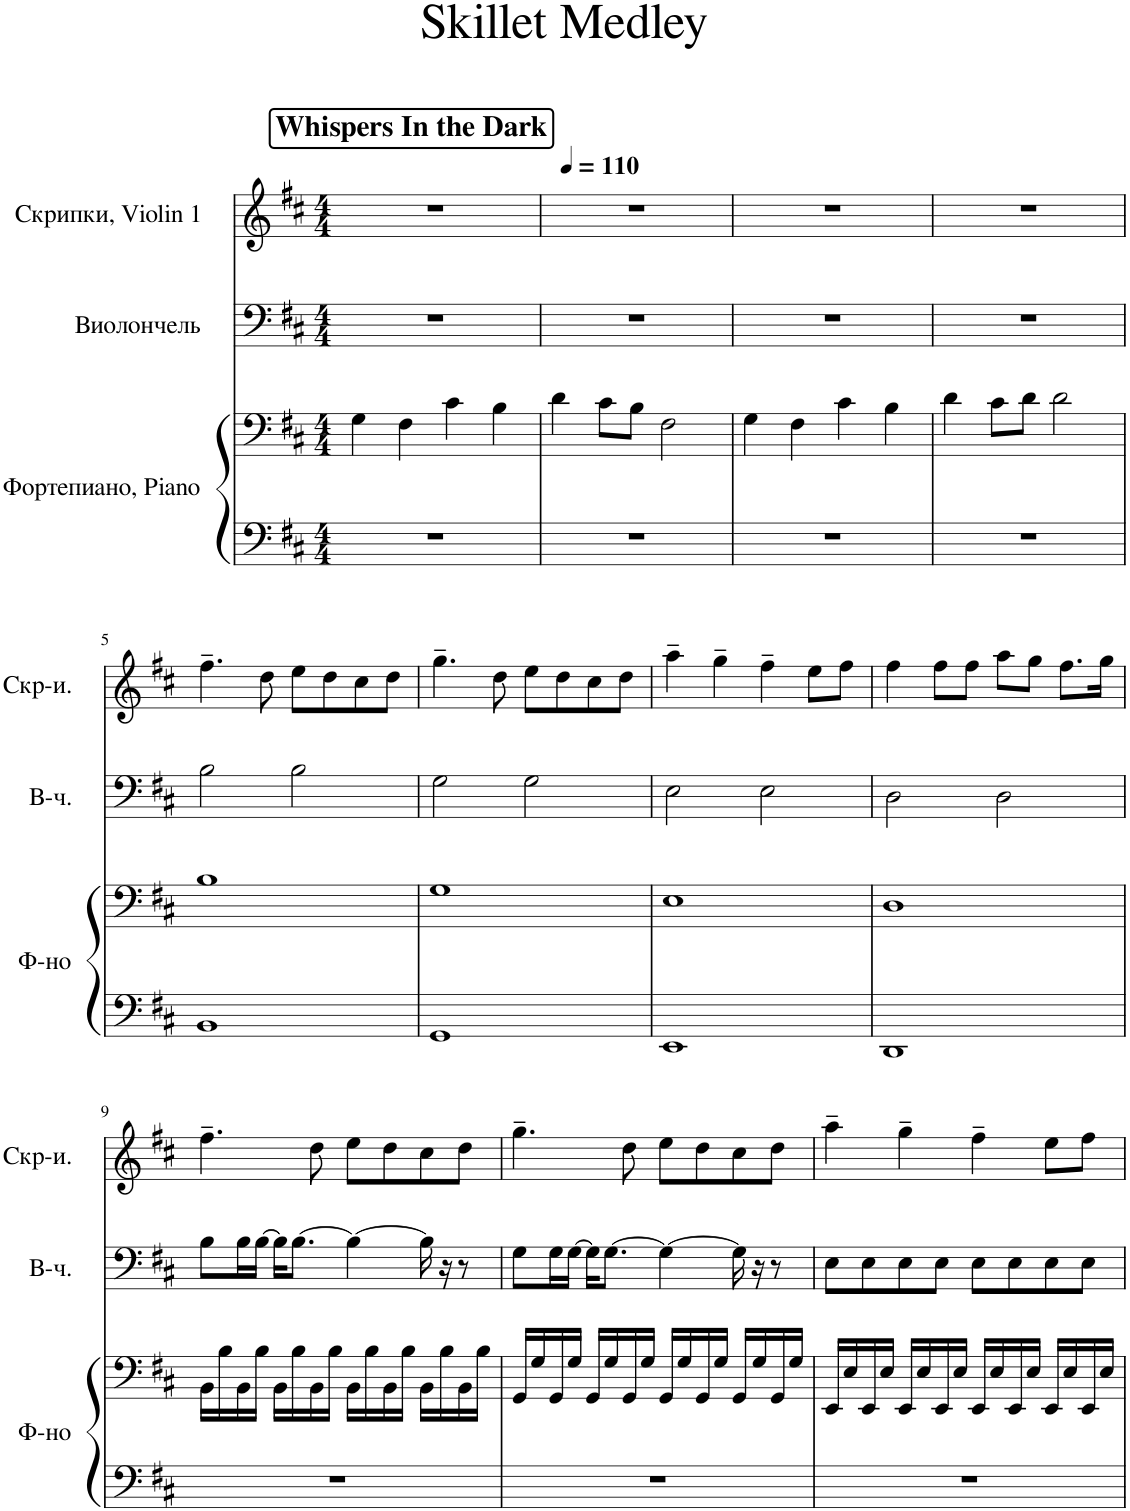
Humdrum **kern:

**kern	**kern	**kern	**kern
*part3	*part3	*part2	*part1
*staff4	*staff3	*staff2	*staff1
*I"Фортепиано, Piano	*	*I"Виолончель	*I"Скрипки, Violin 1
*clefF4	*clefF4	*clefF4	*clefG2
*k[f#c#]	*k[f#c#]	*k[f#c#]	*k[f#c#]
*M4/4	*M4/4	*M4/4	*M4/4
*MM110	*MM110	*MM110	*MM110
!!LO:REH:place=s1:a:B:cj:fs=14:t=Whispers In the Dark
=1	=1	=1	=1
1r	4G\	1r	1r
.	4F#\	.	.
.	4c#\	.	.
.	4B\	.	.
=2	=2	=2	=2
1r	4d\	1r	1r
.	8c#\L	.	.
.	8B\J	.	.
.	2F#\	.	.
=3	=3	=3	=3
1r	4G\	1r	1r
.	4F#\	.	.
.	4c#\	.	.
.	4B\	.	.
=4	=4	=4	=4
1r	4d\	1r	1r
.	8c#\L	.	.
.	8d\J	.	.
.	2d\	.	.
!!LO:LB:g=z
=5	=5	=5	=5
1BB	1B	2B\	4.ff#~\
.	.	.	8dd\
.	.	2B\	8ee\L
.	.	.	8dd\
.	.	.	8cc#\
.	.	.	8dd\J
=6	=6	=6	=6
1GG	1G	2G\	4.gg~\
.	.	.	8dd\
.	.	2G\	8ee\L
.	.	.	8dd\
.	.	.	8cc#\
.	.	.	8dd\J
=7	=7	=7	=7
1EE	1E	2E\	4aa~\
.	.	.	4gg~\
.	.	2E\	4ff#~\
.	.	.	8ee\L
.	.	.	8ff#\J
=8	=8	=8	=8
1DD	1D	2D\	4ff#\
.	.	.	8ff#\L
.	.	.	8ff#\J
.	.	2D\	8aa\L
.	.	.	8gg\J
.	.	.	8.ff#\L
.	.	.	16gg\Jk
!!LO:LB:g=z
=9	=9	=9	=9
1r	16BB\LL	8B\L	4.ff#~\
.	16B\	.	.
.	16BB\	16B\L	.
.	16B\JJ	[16B\JJ	.
.	16BB\LL	16B\KL]	.
.	16B\	[8.B\J	.
.	16BB\	.	8dd\
.	16B\JJ	.	.
.	16BB\LL	4B\_	8ee\L
.	16B\	.	.
.	16BB\	.	8dd\
.	16B\JJ	.	.
.	16BB\LL	16B\]	8cc#\
.	16B\	16r	.
.	16BB\	8r	8dd\J
.	16B\JJ	.	.
=10	=10	=10	=10
1r	16GG/LL	8G\L	4.gg~\
.	16G/	.	.
.	16GG/	16G\L	.
.	16G/JJ	[16G\JJ	.
.	16GG/LL	16G\KL]	.
.	16G/	[8.G\J	.
.	16GG/	.	8dd\
.	16G/JJ	.	.
.	16GG/LL	4G\_	8ee\L
.	16G/	.	.
.	16GG/	.	8dd\
.	16G/JJ	.	.
.	16GG/LL	16G\]	8cc#\
.	16G/	16r	.
.	16GG/	8r	8dd\J
.	16G/JJ	.	.
=11	=11	=11	=11
1r	16EE/LL	8E\L	4aa~\
.	16E/	.	.
.	16EE/	8E\	.
.	16E/JJ	.	.
.	16EE/LL	8E\	4gg~\
.	16E/	.	.
.	16EE/	8E\J	.
.	16E/JJ	.	.
.	16EE/LL	8E\L	4ff#~\
.	16E/	.	.
.	16EE/	8E\	.
.	16E/JJ	.	.
.	16EE/LL	8E\	8ee\L
.	16E/	.	.
.	16EE/	8E\J	8ff#\J
.	16E/JJ	.	.
=	=	=	=
*-	*-	*-	*-
